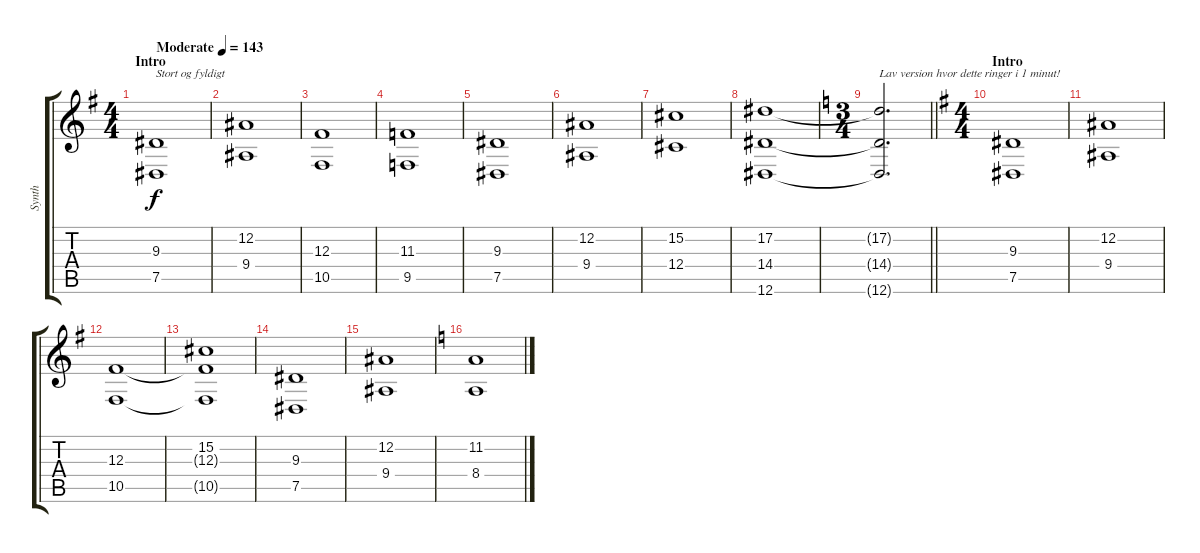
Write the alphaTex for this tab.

\track ("Synth" "Synth") {instrument stringensemble1}
\staff {score tabs}
\tuning (Eb4 Bb3 Gb3 Db3 Ab2 Eb2) {hide}
\ts (4 4)
\section ("" "Intro ")
\tempo (143 "Moderate")
\clef g2
\ks g
(9.3 7.5).1{txt "Stort og fyldigt" dy f instrument stringensemble1} |
(12.2 9.4).1 |
(12.3 10.5).1 |
(11.3 9.5).1 |
(9.3 7.5).1 |
(12.2 9.4).1 |
(15.2 12.4).1 |
(17.2 14.4 12.6).1 |
\ts (3 4)
\barLineRight lightlight
\ks c
(17.2{t} 14.4{t} 12.6{t}).2{d txt "Lav version hvor dette ringer i 1 minut!"} |
\ts (4 4)
\section ("" "Intro")
\ks g
(9.3 7.5).1 |
(12.2 9.4).1 |
(12.3 10.5).1 |
(15.2 12.3{t} 10.5{t}).1 |
(9.3 7.5).1 |
(12.2 9.4).1 |
\ks c
(11.2 8.4).1
